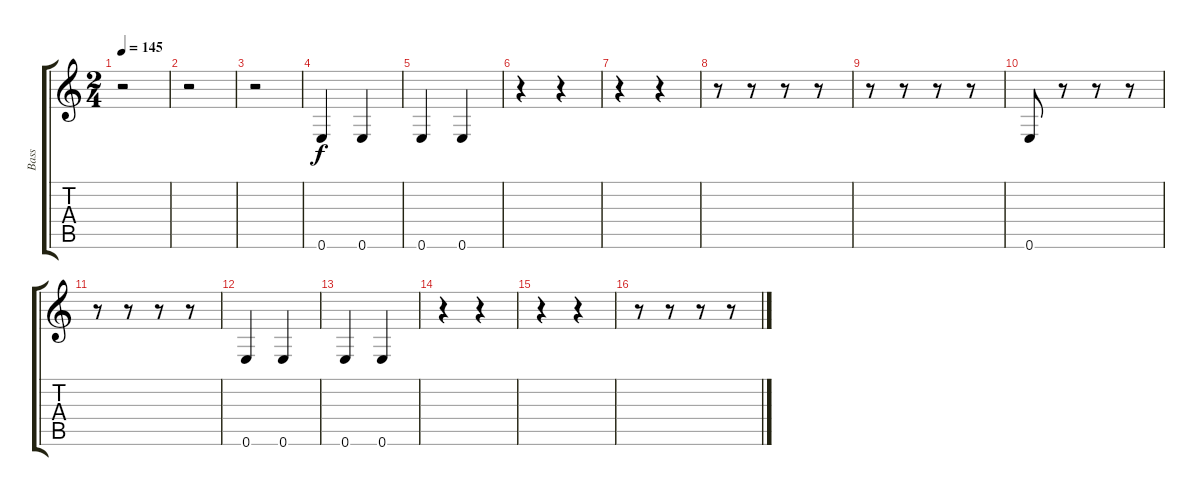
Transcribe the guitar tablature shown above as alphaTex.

\track ("Bass" "Bass") {instrument fretlessbass}
\staff {score tabs}
\tuning (E4 B3 G3 D3 A2 E2) {hide}
\ts (2 4)
\tempo 145
\clef g2
\ks c
r.2{dy f instrument fretlessbass} |
r.2 |
r.2 |
0.6.4 0.6.4 |
0.6.4 0.6.4 |
r.4 r.4 |
r.4 r.4 |
r.8 r.8 r.8 r.8 |
r.8 r.8 r.8 r.8 |
0.6.8 r.8 r.8 r.8 |
r.8 r.8 r.8 r.8 |
0.6.4 0.6.4 |
0.6.4 0.6.4 |
r.4 r.4 |
r.4 r.4 |
r.8 r.8 r.8 r.8
